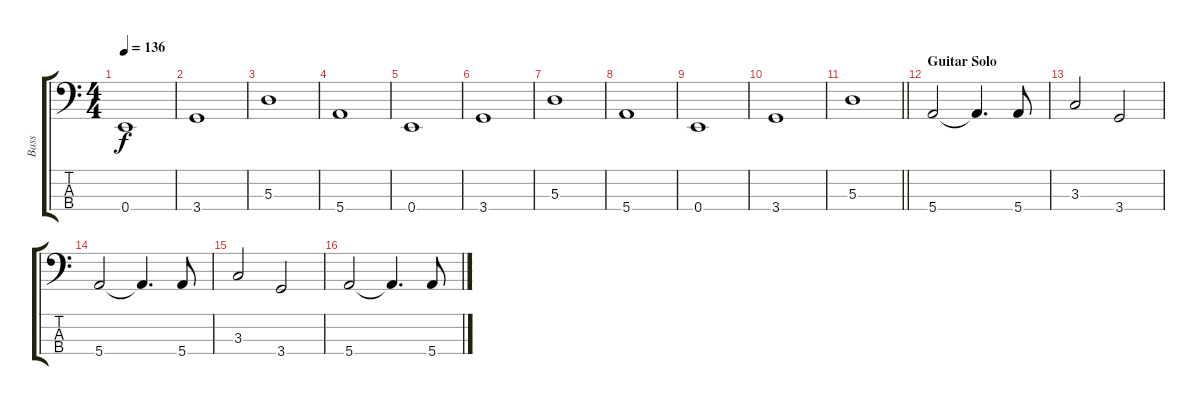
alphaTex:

\track ("Bass" "Bass") {instrument electricbassfinger}
\staff {score tabs}
\tuning (G2 D2 A1 E1) {hide}
\ts (4 4)
\tempo 136
\clef f4
\ks c
0.4.1{dy f} |
3.4.1 |
5.3.1 |
5.4.1 |
0.4.1 |
3.4.1 |
5.3.1 |
5.4.1 |
0.4.1 |
3.4.1 |
\barLineRight lightlight
5.3.1 |
\section ("" "Guitar Solo")
5.4.2 5.4{t}.4{d} 5.4.8 |
3.3.2 3.4.2 |
5.4.2 5.4{t}.4{d} 5.4.8 |
3.3.2 3.4.2 |
5.4.2 5.4{t}.4{d} 5.4.8
